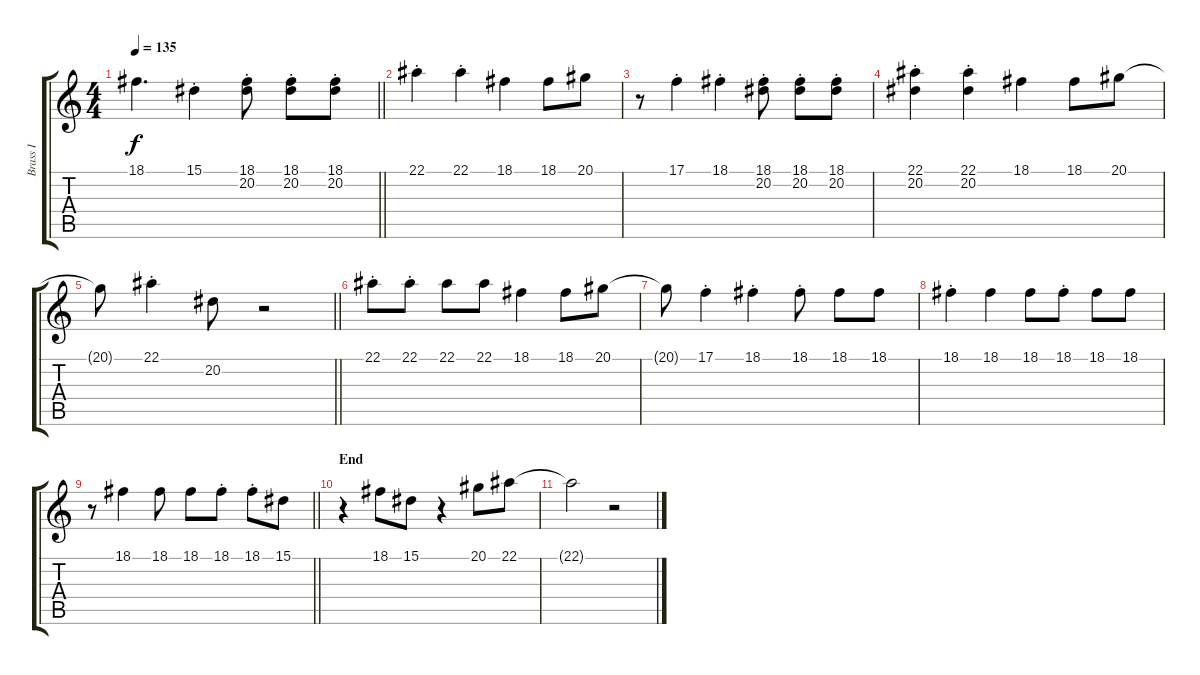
\track ("Brass I" "Brass I") {instrument trumpet}
\staff {score tabs}
\tuning (C4 G3 Eb3 Bb2 F2 C2) {hide}
\ts (4 4)
\tempo 135
\clef g2
\barLineRight lightlight
\ks c
18.1{t}.4{d dy f} 15.1{st}.4 (18.1{st} 20.2{st}).8 (18.1{st} 20.2{st}).8 (18.1{st} 20.2{st}).8 |
\section ("" "")
22.1{st}.4 22.1{st}.4 18.1.4 18.1.8 20.1.8 |
r.8 17.1{st}.4 18.1{st}.4 (18.1{st} 20.2{st}).8 (18.1{st} 20.2{st}).8 (18.1{st} 20.2{st}).8 |
(22.1{st} 20.2).4 (22.1{st} 20.2).4 18.1.4 18.1.8 20.1.8 |
\barLineRight lightlight
20.1{t}.8 22.1{st}.4 20.2.8 r.2 |
\section ("" "")
22.1{st}.8 22.1{st}.8 22.1.8 22.1.8 18.1.4 18.1.8 20.1.8 |
20.1{t}.8 17.1{st}.4 18.1{st}.4 18.1{st}.8 18.1.8 18.1.8 |
18.1{st}.4 18.1.4 18.1.8 18.1{st}.8 18.1.8 18.1.8 |
\barLineRight lightlight
r.8 18.1.4 18.1.8 18.1.8 18.1{st}.8 18.1{st}.8 15.1.8 |
\section ("" "End")
r.4 18.1.8 15.1.8 r.4 20.1.8 22.1.8 |
22.1{t}.2 r.2
